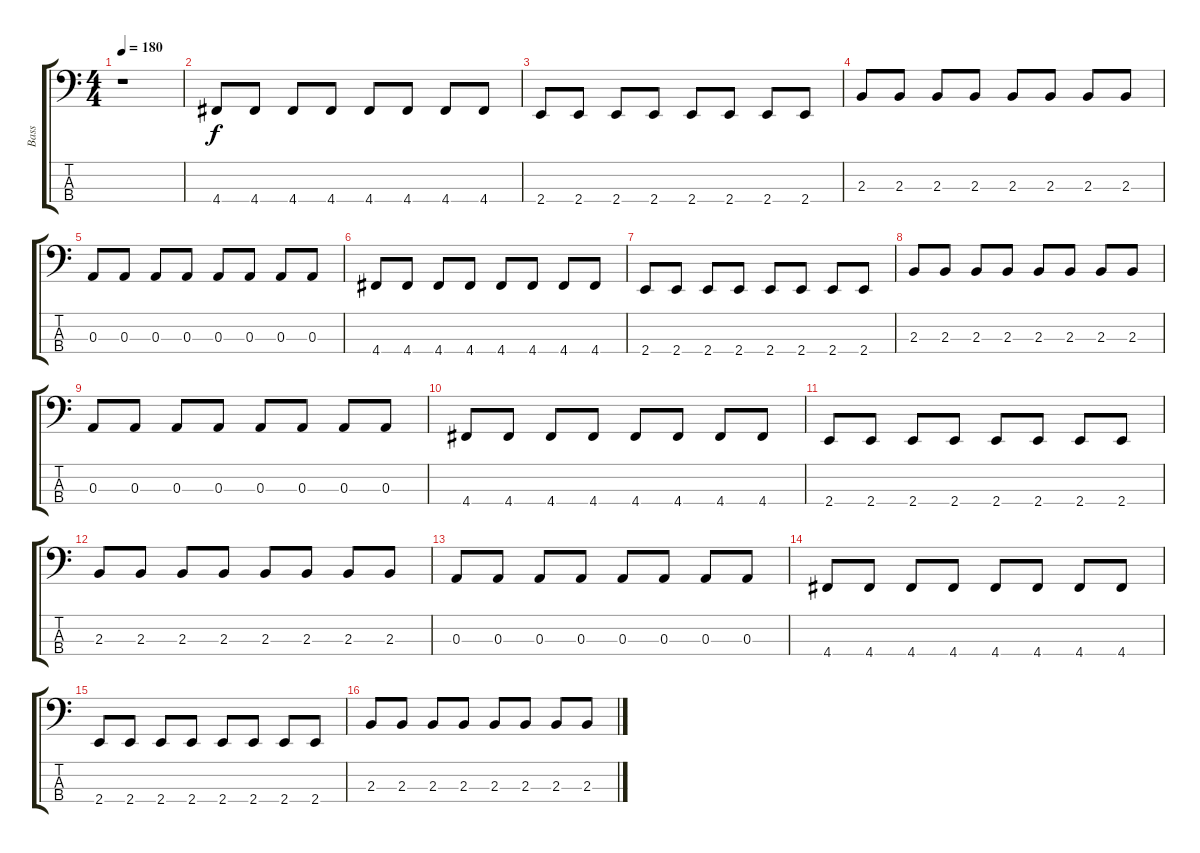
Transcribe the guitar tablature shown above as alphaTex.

\track ("Bass" "Bass") {instrument electricbassfinger}
\staff {score tabs}
\tuning (G2 D2 A1 D1) {hide}
\ts (4 4)
\tempo 180
\clef f4
\ks c
r.1{dy f} |
4.4.8 4.4.8 4.4.8 4.4.8 4.4.8 4.4.8 4.4.8 4.4.8 |
2.4.8 2.4.8 2.4.8 2.4.8 2.4.8 2.4.8 2.4.8 2.4.8 |
2.3.8 2.3.8 2.3.8 2.3.8 2.3.8 2.3.8 2.3.8 2.3.8 |
0.3.8 0.3.8 0.3.8 0.3.8 0.3.8 0.3.8 0.3.8 0.3.8 |
4.4.8 4.4.8 4.4.8 4.4.8 4.4.8 4.4.8 4.4.8 4.4.8 |
2.4.8 2.4.8 2.4.8 2.4.8 2.4.8 2.4.8 2.4.8 2.4.8 |
2.3.8 2.3.8 2.3.8 2.3.8 2.3.8 2.3.8 2.3.8 2.3.8 |
0.3.8 0.3.8 0.3.8 0.3.8 0.3.8 0.3.8 0.3.8 0.3.8 |
4.4.8 4.4.8 4.4.8 4.4.8 4.4.8 4.4.8 4.4.8 4.4.8 |
2.4.8 2.4.8 2.4.8 2.4.8 2.4.8 2.4.8 2.4.8 2.4.8 |
2.3.8 2.3.8 2.3.8 2.3.8 2.3.8 2.3.8 2.3.8 2.3.8 |
0.3.8 0.3.8 0.3.8 0.3.8 0.3.8 0.3.8 0.3.8 0.3.8 |
4.4.8 4.4.8 4.4.8 4.4.8 4.4.8 4.4.8 4.4.8 4.4.8 |
2.4.8 2.4.8 2.4.8 2.4.8 2.4.8 2.4.8 2.4.8 2.4.8 |
2.3.8 2.3.8 2.3.8 2.3.8 2.3.8 2.3.8 2.3.8 2.3.8
